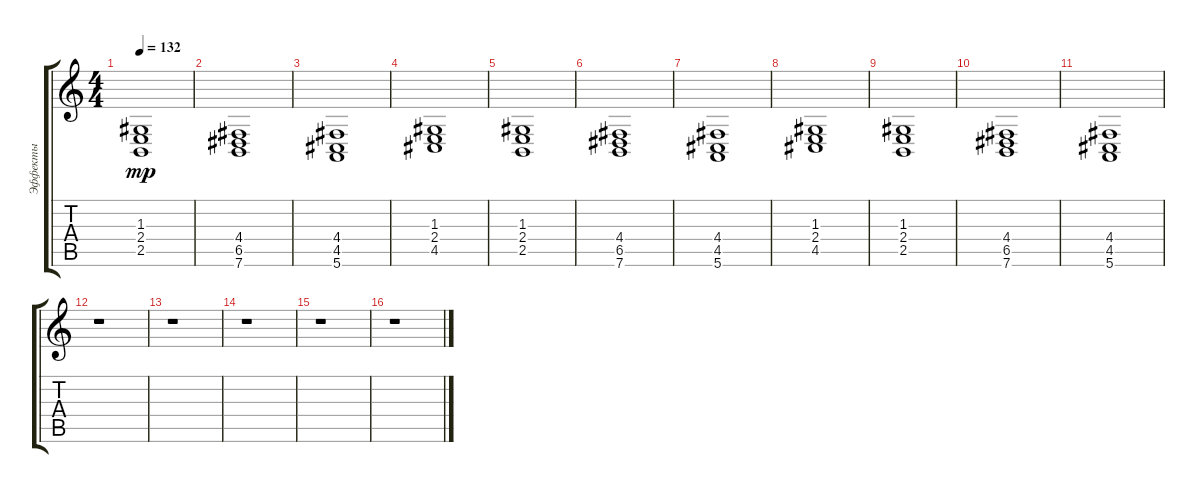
\track ("Эффекты" "Эффекты") {instrument fx7echoes}
\staff {score tabs}
\tuning (E4 B3 G3 D3 A2 E2) {hide}
\ts (4 4)
\tempo 132
\clef g2
\ks c
(1.3 2.4 2.5).1{dy mp} |
(4.4 6.5 7.6).1 |
(4.4 4.5 5.6).1 |
(1.3 2.4 4.5).1 |
(1.3 2.4 2.5).1 |
(4.4 6.5 7.6).1 |
(4.4 4.5 5.6).1 |
(1.3 2.4 4.5).1 |
(1.3 2.4 2.5).1 |
(4.4 6.5 7.6).1 |
(4.4 4.5 5.6).1 |
r.1 |
r.1 |
r.1 |
r.1 |
r.1
